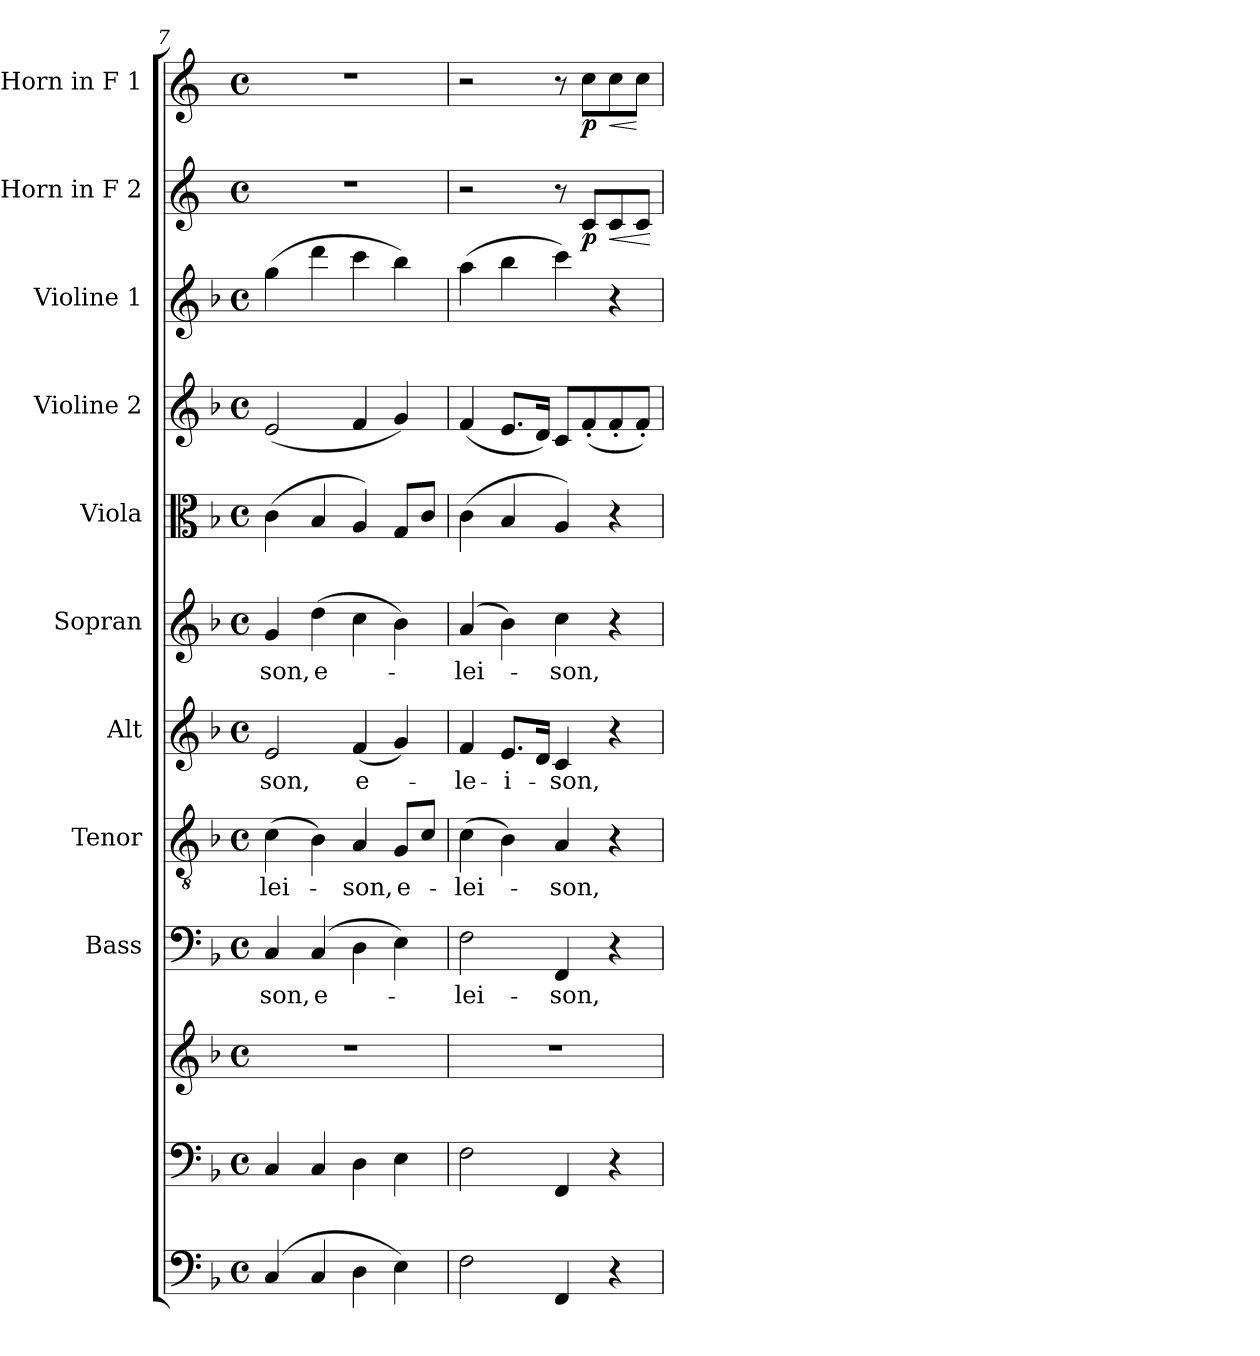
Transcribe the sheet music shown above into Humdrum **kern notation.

**kern	**kern	**kern	**kern	**text	**kern	**text	**kern	**text	**kern	**text	**kern	**kern	**kern	**kern	**dynam	**kern	**dynam
*part11	*part10	*part10	*part9	*part9	*part8	*part8	*part7	*part7	*part6	*part6	*part5	*part4	*part3	*part2	*part2	*part1	*part1
*staff12	*staff11	*staff10	*staff9	*staff9	*staff8	*staff8	*staff7	*staff7	*staff6	*staff6	*staff5	*staff4	*staff3	*staff2	*staff2	*staff1	*staff1
*	*	*	*I"Bass	*	*I"Tenor	*	*I"Alt	*	*I"Sopran	*	*I"Viola	*I"Violine 2	*I"Violine 1	*I"Horn in F 2	*	*I"Horn in F 1	*
*	*	*	*I'B.	*	*I'T.	*	*I'A.	*	*I'S.	*	*I'Vla.	*I'Vl. 2	*I'Vl. 1	*	*	*	*
*clefF4	*clefF4	*clefG2	*clefF4	*	*clefGv2	*	*clefG2	*	*clefG2	*	*clefC3	*clefG2	*clefG2	*clefG2	*	*clefG2	*
*ITrd7c12	*	*	*	*	*	*	*	*	*	*	*	*	*	*ITrd4c7	*	*ITrd4c7	*
*k[b-]	*k[b-]	*k[b-]	*k[b-]	*	*k[b-]	*	*k[b-]	*	*k[b-]	*	*k[b-]	*k[b-]	*k[b-]	*k[b-]	*	*k[b-]	*
*F:	*F:	*F:	*F:	*	*F:	*	*F:	*	*F:	*	*F:	*F:	*F:	*F:	*	*F:	*
*M4/4	*M4/4	*M4/4	*M4/4	*	*M4/4	*	*M4/4	*	*M4/4	*	*M4/4	*M4/4	*M4/4	*M4/4	*	*M4/4	*
*met(c)	*met(c)	*met(c)	*met(c)	*	*met(c)	*	*met(c)	*	*met(c)	*	*met(c)	*met(c)	*met(c)	*met(c)	*	*met(c)	*
=7	=7	=7	=7	=7	=7	=7	=7	=7	=7	=7	=7	=7	=7	=7	=7	=7	=7
!	!	!	!	!LO:LY:b	!	!LO:LY:b	!	!LO:LY:b	!	!LO:LY:b	!	!	!	!	!	!	!
(4CC/	4C/	1r	4C/	-son,	(>4c\	-lei-	2e/	-son,	4g/	-son,	(<4c\	(<2e/	(>4gg\	1r	.	1r	.
!	!	!	!	!LO:LY:b	!	!	!	!	!	!LO:LY:b	!	!	!	!	!	!	!
4CC/	4C/	.	(4C/	e-	4B-\)	.	.	.	(>4dd\	e-	4B-/	.	4ddd\	.	.	.	.
!	!	!	!	!	!	!LO:LY:b	!	!LO:LY:b	!	!	!	!	!	!	!	!	!
4DD\	4D\	.	4D\	.	4A/	-son,	(<4f/	e-	4cc\	.	4A/)	4f/	4ccc\	.	.	.	.
!	!	!	!	!	!	!LO:LY:b	!	!	!	!	!	!	!	!	!	!	!
4EE\)	4E\	.	4E\)	.	8G/L	e-	4g/)	.	4b-\)	.	8G/L	4g/)	4bb-\)	.	.	.	.
.	.	.	.	.	8c/J	.	.	.	.	.	8c/J	.	.	.	.	.	.
=8	=8	=8	=8	=8	=8	=8	=8	=8	=8	=8	=8	=8	=8	=8	=8	=8	=8
!	!	!	!	!LO:LY:b	!	!LO:LY:b	!	!LO:LY:b	!	!LO:LY:b	!	!	!	!	!	!	!
2FF\	2F\	1r	2F\	-lei-	(>4c\	-lei-	4f/	-le-	(4a/	-lei-	(>4c\	(<4f/	(>4aa\	2r	.	2r	.
!	!	!	!	!	!	!	!	!LO:LY:b	!	!	!	!	!	!	!	!	!
.	.	.	.	.	4B-\)	.	8.e/L	-i-	4b-\)	.	4B-/	8.e/L	4bb-\	.	.	.	.
.	.	.	.	.	.	.	16d/Jk	.	.	.	.	16d/Jk)	.	.	.	.	.
!	!	!	!	!LO:LY:b	!	!LO:LY:b	!	!LO:LY:b	!	!LO:LY:b	!	!	!	!	!	!	!
4FFF/	4FF/	.	4FF/	-son,	4A/	-son,	4c/	-son,	4cc\	-son,	4A/)	8c/L	4ccc\)	8r	.	8r	.
!	!	!	!	!	!	!	!	!	!	!	!	!	!	!	!LO:DY:b	!	!LO:DY:b
.	.	.	.	.	.	.	.	.	.	.	.	(<8f'</	.	8F/L	p	8f\L	p
!	!	!	!	!	!	!	!	!	!	!	!	!	!	!	!LO:HP:b	!	!LO:HP:b
4r	4r	.	4r	.	4r	.	4r	.	4r	.	4r	8f'</	4r	8F/	<	8f\	<
.	.	.	.	.	.	.	.	.	.	.	.	8f'</J)	.	8F/J	.	8f\J	[
.	.	.	.	.	.	.	.	.	.	.	.	.	.	.	[	.	.
=	=	=	=	=	=	=	=	=	=	=	=	=	=	=	=	=	=
*-	*-	*-	*-	*-	*-	*-	*-	*-	*-	*-	*-	*-	*-	*-	*-	*-	*-
